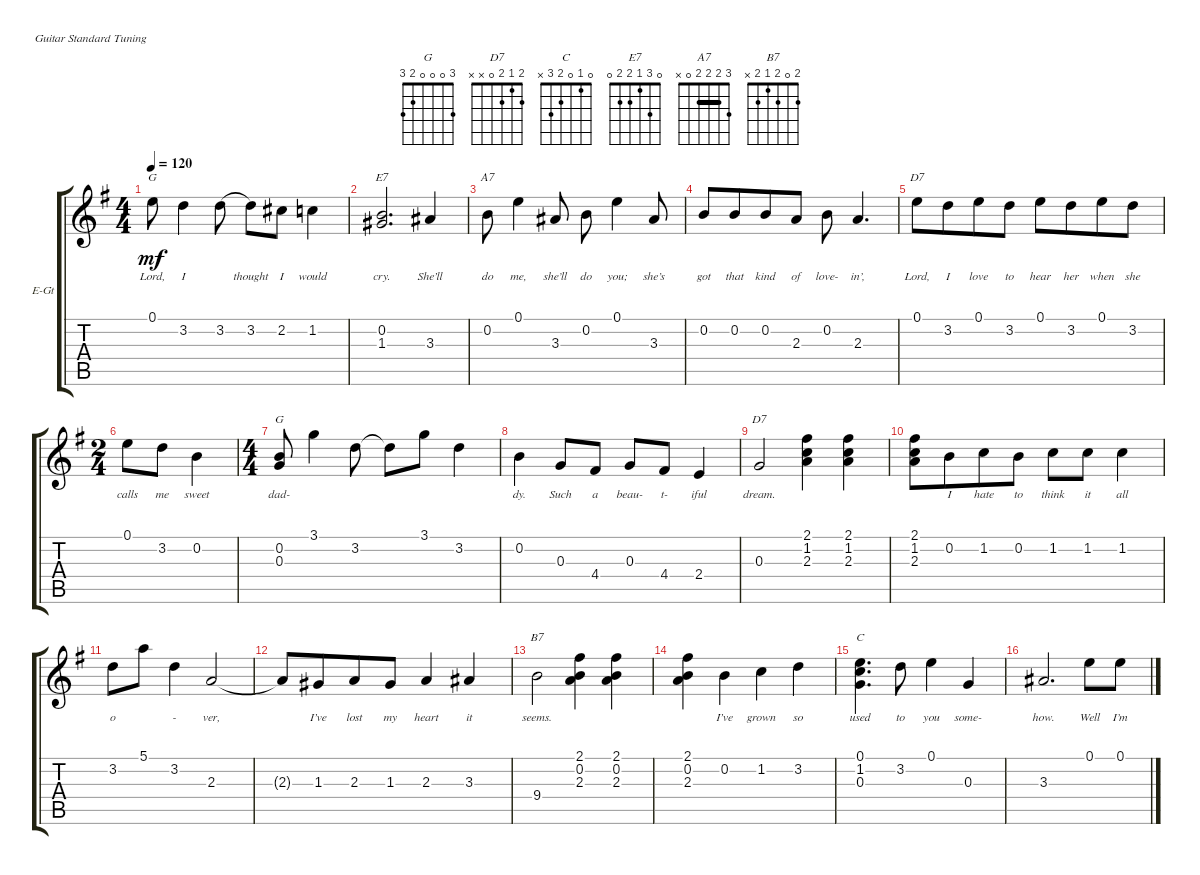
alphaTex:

\defaultSystemsLayout 4
\bracketExtendMode groupsimilarinstruments
\firstSystemTrackNameOrientation horizontal
\otherSystemsTrackNameOrientation horizontal
\track ("Jazz Guitar" "E-Gt") {instrument electricguitarjazz}
\staff {score tabs}
\tuning (E4 B3 G3 D3 A2 E2)
\chord ("G" 3 0 0 0 2 3) {showfingering false}
\chord ("D7" 2 1 2 0 x x) {showfingering false}
\chord ("C" 0 1 0 2 3 x) {showfingering false}
\chord ("E7" 0 3 1 2 2 0) {showfingering false}
\chord ("A7" 3 2 2 2 0 x) {showfingering false barre (2 2)}
\chord ("B7" 2 0 2 1 2 x) {showfingering false}
\ts (4 4)
\tempo 120
\clef g2
\ks g
0.1.8{ch "G" lyrics (0 "Lord,") lyrics (1 "") lyrics (2 "") lyrics (3 "") lyrics (4 "") dy mf} 3.2.4{lyrics (0 "I") lyrics (1 "") lyrics (2 "") lyrics (3 "") lyrics (4 "")} 3.2.8{lyrics (0 "") lyrics (1 "") lyrics (2 "") lyrics (3 "") lyrics (4 "") legatoorigin} 3.2.8{lyrics (0 "thought") lyrics (1 "") lyrics (2 "") lyrics (3 "") lyrics (4 "")} 2.2.8{lyrics (0 "I") lyrics (1 "") lyrics (2 "") lyrics (3 "") lyrics (4 "")} 1.2.4{lyrics (0 "would") lyrics (1 "") lyrics (2 "") lyrics (3 "") lyrics (4 "")} |
(0.2 1.3).2{d ch "E7" lyrics (0 "cry.") lyrics (1 "") lyrics (2 "") lyrics (3 "") lyrics (4 "")} 3.3.4{lyrics (0 "She’ll") lyrics (1 "") lyrics (2 "") lyrics (3 "") lyrics (4 "")} |
0.2.8{ch "A7" lyrics (0 "do") lyrics (1 "") lyrics (2 "") lyrics (3 "") lyrics (4 "")} 0.1.4{lyrics (0 "me,") lyrics (1 "") lyrics (2 "") lyrics (3 "") lyrics (4 "")} 3.3.8{lyrics (0 "she’ll") lyrics (1 "") lyrics (2 "") lyrics (3 "") lyrics (4 "")} 0.2.8{lyrics (0 "do") lyrics (1 "") lyrics (2 "") lyrics (3 "") lyrics (4 "")} 0.1.4{lyrics (0 "you;") lyrics (1 "") lyrics (2 "") lyrics (3 "") lyrics (4 "")} 3.3.8{lyrics (0 "she’s") lyrics (1 "") lyrics (2 "") lyrics (3 "") lyrics (4 "")} |
0.2.8{lyrics (0 "got") lyrics (1 "") lyrics (2 "") lyrics (3 "") lyrics (4 "") beam merge} 0.2.8{lyrics (0 "that") lyrics (1 "") lyrics (2 "") lyrics (3 "") lyrics (4 "") beam merge} 0.2.8{lyrics (0 "kind") lyrics (1 "") lyrics (2 "") lyrics (3 "") lyrics (4 "") beam merge} 2.3.8{lyrics (0 "of") lyrics (1 "") lyrics (2 "") lyrics (3 "") lyrics (4 "")} 0.2.8{lyrics (0 "love-") lyrics (1 "") lyrics (2 "") lyrics (3 "") lyrics (4 "")} 2.3.4{d lyrics (0 "in’,") lyrics (1 "") lyrics (2 "") lyrics (3 "") lyrics (4 "")} |
0.1.8{ch "D7" lyrics (0 "Lord,") lyrics (1 "") lyrics (2 "") lyrics (3 "") lyrics (4 "") beam merge} 3.2.8{lyrics (0 "I") lyrics (1 "") lyrics (2 "") lyrics (3 "") lyrics (4 "") beam merge} 0.1.8{lyrics (0 "love") lyrics (1 "") lyrics (2 "") lyrics (3 "") lyrics (4 "") beam merge} 3.2.8{lyrics (0 "to") lyrics (1 "") lyrics (2 "") lyrics (3 "") lyrics (4 "")} 0.1.8{lyrics (0 "hear") lyrics (1 "") lyrics (2 "") lyrics (3 "") lyrics (4 "") beam merge} 3.2.8{lyrics (0 "her") lyrics (1 "") lyrics (2 "") lyrics (3 "") lyrics (4 "") beam merge} 0.1.8{lyrics (0 "when") lyrics (1 "") lyrics (2 "") lyrics (3 "") lyrics (4 "") beam merge} 3.2.8{lyrics (0 "she") lyrics (1 "") lyrics (2 "") lyrics (3 "") lyrics (4 "")} |
\ts (2 4)
0.1.8{lyrics (0 "calls") lyrics (1 "") lyrics (2 "") lyrics (3 "") lyrics (4 "") beam merge} 3.2.8{lyrics (0 "me") lyrics (1 "") lyrics (2 "") lyrics (3 "") lyrics (4 "")} 0.2.4{lyrics (0 "sweet") lyrics (1 "") lyrics (2 "") lyrics (3 "") lyrics (4 "")} |
\ts (4 4)
(0.2 0.3).8{ch "G" lyrics (0 "dad-") lyrics (1 "") lyrics (2 "") lyrics (3 "") lyrics (4 "")} 3.1.4{lyrics (0 "") lyrics (1 "") lyrics (2 "") lyrics (3 "") lyrics (4 "")} 3.2.8{lyrics (0 "") lyrics (1 "") lyrics (2 "") lyrics (3 "") lyrics (4 "")} 3.2{t}.8{lyrics (0 "") lyrics (1 "") lyrics (2 "") lyrics (3 "") lyrics (4 "")} 3.1.8{lyrics (0 "") lyrics (1 "") lyrics (2 "") lyrics (3 "") lyrics (4 "")} 3.2.4{lyrics (0 "") lyrics (1 "") lyrics (2 "") lyrics (3 "") lyrics (4 "")} |
0.2.4{lyrics (0 "dy.") lyrics (1 "") lyrics (2 "") lyrics (3 "") lyrics (4 "")} 0.3.8{lyrics (0 "Such") lyrics (1 "") lyrics (2 "") lyrics (3 "") lyrics (4 "")} 4.4.8{lyrics (0 "a") lyrics (1 "") lyrics (2 "") lyrics (3 "") lyrics (4 "")} 0.3.8{lyrics (0 "beau-") lyrics (1 "") lyrics (2 "") lyrics (3 "") lyrics (4 "")} 4.4.8{lyrics (0 "t-") lyrics (1 "") lyrics (2 "") lyrics (3 "") lyrics (4 "")} 2.4.4{lyrics (0 "iful") lyrics (1 "") lyrics (2 "") lyrics (3 "") lyrics (4 "")} |
0.3.2{ch "D7" lyrics (0 "dream.") lyrics (1 "") lyrics (2 "") lyrics (3 "") lyrics (4 "")} (2.1 1.2 2.3).4{lyrics (0 "") lyrics (1 "") lyrics (2 "") lyrics (3 "") lyrics (4 "")} (2.1 1.2 2.3).4{lyrics (0 "") lyrics (1 "") lyrics (2 "") lyrics (3 "") lyrics (4 "")} |
(2.1 1.2 2.3).8{lyrics (0 "") lyrics (1 "") lyrics (2 "") lyrics (3 "") lyrics (4 "") beam merge} 0.2.8{lyrics (0 "I") lyrics (1 "") lyrics (2 "") lyrics (3 "") lyrics (4 "") beam merge} 1.2.8{lyrics (0 "hate") lyrics (1 "") lyrics (2 "") lyrics (3 "") lyrics (4 "") beam merge} 0.2.8{lyrics (0 "to") lyrics (1 "") lyrics (2 "") lyrics (3 "") lyrics (4 "")} 1.2.8{lyrics (0 "think") lyrics (1 "") lyrics (2 "") lyrics (3 "") lyrics (4 "")} 1.2.8{lyrics (0 "it") lyrics (1 "") lyrics (2 "") lyrics (3 "") lyrics (4 "")} 1.2.4{lyrics (0 "all") lyrics (1 "") lyrics (2 "") lyrics (3 "") lyrics (4 "")} |
3.2.8{lyrics (0 "o") lyrics (1 "") lyrics (2 "") lyrics (3 "") lyrics (4 "")} 5.1.8{lyrics (0 "") lyrics (1 "") lyrics (2 "") lyrics (3 "") lyrics (4 "")} 3.2.4{lyrics (0 "-") lyrics (1 "") lyrics (2 "") lyrics (3 "") lyrics (4 "")} 2.3.2{lyrics (0 "ver,") lyrics (1 "") lyrics (2 "") lyrics (3 "") lyrics (4 "")} |
2.3{t}.8{lyrics (0 "") lyrics (1 "") lyrics (2 "") lyrics (3 "") lyrics (4 "") beam merge} 1.3.8{lyrics (0 "I’ve") lyrics (1 "") lyrics (2 "") lyrics (3 "") lyrics (4 "") beam merge} 2.3.8{lyrics (0 "lost") lyrics (1 "") lyrics (2 "") lyrics (3 "") lyrics (4 "") beam merge} 1.3.8{lyrics (0 "my") lyrics (1 "") lyrics (2 "") lyrics (3 "") lyrics (4 "")} 2.3.4{lyrics (0 "heart") lyrics (1 "") lyrics (2 "") lyrics (3 "") lyrics (4 "")} 3.3.4{lyrics (0 "it") lyrics (1 "") lyrics (2 "") lyrics (3 "") lyrics (4 "")} |
9.4.2{ch "B7" lyrics (0 "seems.") lyrics (1 "") lyrics (2 "") lyrics (3 "") lyrics (4 "")} (2.1 0.2 2.3).4{lyrics (0 "") lyrics (1 "") lyrics (2 "") lyrics (3 "") lyrics (4 "")} (2.1 0.2 2.3).4{lyrics (0 "") lyrics (1 "") lyrics (2 "") lyrics (3 "") lyrics (4 "")} |
(2.1 0.2 2.3).4{lyrics (0 "") lyrics (1 "") lyrics (2 "") lyrics (3 "") lyrics (4 "")} 0.2.4{lyrics (0 "I’ve") lyrics (1 "") lyrics (2 "") lyrics (3 "") lyrics (4 "")} 1.2.4{lyrics (0 "grown") lyrics (1 "") lyrics (2 "") lyrics (3 "") lyrics (4 "")} 3.2.4{lyrics (0 "so") lyrics (1 "") lyrics (2 "") lyrics (3 "") lyrics (4 "")} |
(0.1 1.2 0.3).4{d ch "C" lyrics (0 "used") lyrics (1 "") lyrics (2 "") lyrics (3 "") lyrics (4 "")} 3.2.8{lyrics (0 "to") lyrics (1 "") lyrics (2 "") lyrics (3 "") lyrics (4 "")} 0.1.4{lyrics (0 "you") lyrics (1 "") lyrics (2 "") lyrics (3 "") lyrics (4 "")} 0.3.4{lyrics (0 "some-") lyrics (1 "") lyrics (2 "") lyrics (3 "") lyrics (4 "")} |
3.3.2{d lyrics (0 "how.") lyrics (1 "") lyrics (2 "") lyrics (3 "") lyrics (4 "")} 0.1.8{lyrics (0 "Well") lyrics (1 "") lyrics (2 "") lyrics (3 "") lyrics (4 "")} 0.1.8{lyrics (0 "I’m") lyrics (1 "") lyrics (2 "") lyrics (3 "") lyrics (4 "")}
